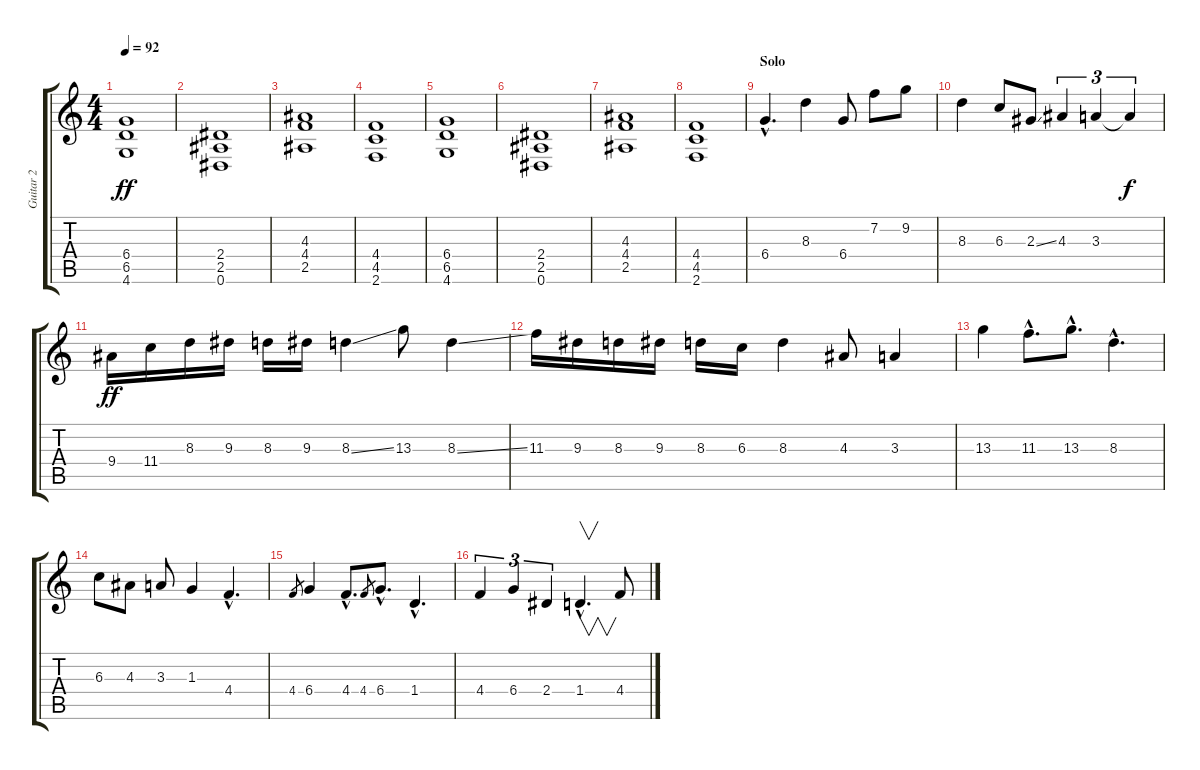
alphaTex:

\track ("Guitar 2" "Guitar 2") {instrument overdrivenguitar}
\staff {score tabs}
\tuning (Eb4 Bb3 Gb3 Db3 Ab2 Eb2) {hide}
\ts (4 4)
\tempo 92
\clef g2
\ks c
(6.4 6.5 4.6).1{dy ff instrument overdrivenguitar} |
(2.4 2.5 0.6).1 |
(4.3 4.4 2.5).1 |
(4.4 4.5 2.6).1 |
(6.4 6.5 4.6).1 |
(2.4 2.5 0.6).1 |
(4.3 4.4 2.5).1 |
(4.4 4.5 2.6).1 |
\section ("" "Solo")
6.4{hac}.4{d} 8.3.4 6.4.8 7.2.8 9.2.8 |
8.3.4 6.3.8 2.3{ss}.8 4.3.4{tu (3 2)} 3.3.4{tu (3 2)} 3.3{t}.4{tu (3 2) dy f} |
9.4.16{dy ff} 11.4.16 8.3.16 9.3.16 8.3.16 9.3.16 8.3{ss}.4 13.3.8 8.3{ss}.4 |
11.3.16 9.3.16 8.3.16 9.3.16 8.3.16 6.3.16 8.3.4 4.3.8 3.3.4 |
13.3.4 11.3{hac}.8{d} 13.3{hac}.8{d} 8.3{hac}.4{d} |
6.3.8 4.3.8 3.3.8 1.3.4 4.4{hac}.4{d} |
4.4.8{gr} 6.4.4 4.4{hac}.8{d} 4.4.8{gr} 6.4{hac}.8{d} 1.4{hac}.4{d} |
4.4.4{tu (3 2)} 6.4.4{tu (3 2)} 2.4.4{tu (3 2)} 1.4{hac}.4{v d} 4.4.8
